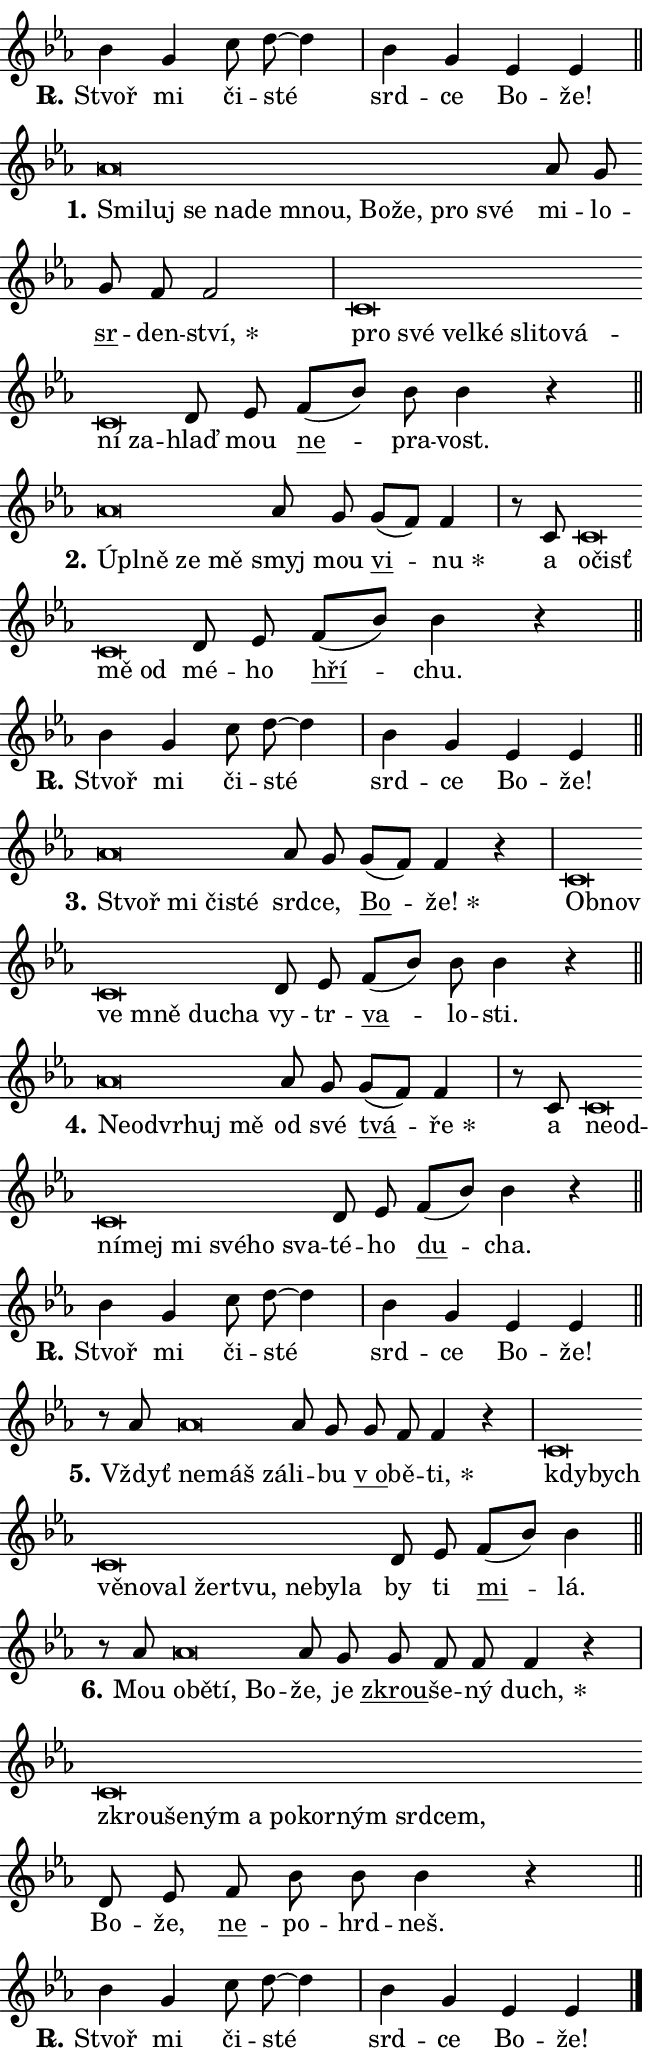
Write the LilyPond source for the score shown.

\version "2.24.0"
\header { tagline = "" }
\paper {
  indent = 0\cm
  top-margin = 0\cm
  right-margin = 0.13\cm % to fit lyric hyphens
  bottom-margin = 0\cm
  left-margin = 0\cm
  paper-width = 11\cm
  page-breaking = #ly:one-page-breaking
  system-system-spacing.basic-distance = #11
  score-system-spacing.basic-distance = #11
  ragged-last = ##f
}


%% Author: Thomas Morley
%% https://lists.gnu.org/archive/html/lilypond-user/2020-05/msg00002.html
#(define (line-position grob)
"Returns position of @var[grob} in current system:
   @code{'start}, if at first time-step
   @code{'end}, if at last time-step
   @code{'middle} otherwise
"
  (let* ((col (ly:item-get-column grob))
         (ln (ly:grob-object col 'left-neighbor))
         (rn (ly:grob-object col 'right-neighbor))
         (col-to-check-left (if (ly:grob? ln) ln col))
         (col-to-check-right (if (ly:grob? rn) rn col))
         (break-dir-left
           (and
             (ly:grob-property col-to-check-left 'non-musical #f)
             (ly:item-break-dir col-to-check-left)))
         (break-dir-right
           (and
             (ly:grob-property col-to-check-right 'non-musical #f)
             (ly:item-break-dir col-to-check-right))))
        (cond ((eqv? 1 break-dir-left) 'start)
              ((eqv? -1 break-dir-right) 'end)
              (else 'middle))))

#(define (tranparent-at-line-position vctor)
  (lambda (grob)
  "Relying on @code{line-position} select the relevant enry from @var{vctor}.
Used to determine transparency,"
    (case (line-position grob)
      ((end) (not (vector-ref vctor 0)))
      ((middle) (not (vector-ref vctor 1)))
      ((start) (not (vector-ref vctor 2))))))

noteHeadBreakVisibility =
#(define-music-function (break-visibility)(vector?)
"Makes @code{NoteHead}s transparent relying on @var{break-visibility}"
#{
  \override NoteHead.transparent =
    #(tranparent-at-line-position break-visibility)
#})

#(define delete-ledgers-for-transparent-note-heads
  (lambda (grob)
    "Reads whether a @code{NoteHead} is transparent.
If so this @code{NoteHead} is removed from @code{'note-heads} from
@var{grob}, which is supposed to be @code{LedgerLineSpanner}.
As a result ledgers are not printed for this @code{NoteHead}"
    (let* ((nhds-array (ly:grob-object grob 'note-heads))
           (nhds-list
             (if (ly:grob-array? nhds-array)
                 (ly:grob-array->list nhds-array)
                 '()))
           ;; Relies on the transparent-property being done before
           ;; Staff.LedgerLineSpanner.after-line-breaking is executed.
           ;; This is fragile ...
           (to-keep
             (remove
               (lambda (nhd)
                 (ly:grob-property nhd 'transparent #f))
               nhds-list)))
      ;; TODO find a better method to iterate over grob-arrays, similiar
      ;; to filter/remove etc for lists
      ;; For now rebuilt from scratch
      (set! (ly:grob-object grob 'note-heads)  '())
      (for-each
        (lambda (nhd)
          (ly:pointer-group-interface::add-grob grob 'note-heads nhd))
        to-keep))))

squashNotes = {
  \override NoteHead.X-extent = #'(-0.2 . 0.2)
  \override NoteHead.Y-extent = #'(-0.75 . 0)
  \override NoteHead.stencil =
    #(lambda (grob)
       (let ((pos (ly:grob-property grob 'staff-position)))
         (begin
           (if (< pos -7) (display "ERROR: Lower brevis then expected\n") (display ""))
           (if (<= pos -6) ly:text-interface::print ly:note-head::print))))
}
unSquashNotes = {
  \revert NoteHead.X-extent
  \revert NoteHead.Y-extent
  \revert NoteHead.stencil
}

hideNotes = \noteHeadBreakVisibility #begin-of-line-visible
unHideNotes = \noteHeadBreakVisibility #all-visible

% work-around for resetting accidentals
% https://lilypond.org/doc/v2.23/Documentation/notation/displaying-rhythms#unmetered-music
cadenzaMeasure = {
  \cadenzaOff
  \partial 1024 s1024
  \cadenzaOn
}

#(define-markup-command (accent layout props text) (markup?)
  "Underline accented syllable"
  (interpret-markup layout props
    #{\markup \override #'(offset . 4.3) \underline { #text }#}))

responsum = \markup \concat {
  "R" \hspace #-1.05 \path #0.1 #'((moveto 0 0.07) (lineto 0.9 0.8)) \hspace #0.05 "."
}

spaceSize = #0.6828661417322834 % exact space size for TeX Gyre Schola

\layout {
  \context {
    \Staff
    \remove "Time_signature_engraver"
    \override LedgerLineSpanner.after-line-breaking = #delete-ledgers-for-transparent-note-heads
  }
  \context {
    \Lyrics {
      \override LyricSpace.minimum-distance = \spaceSize
      \override LyricText.font-name = #"TeX Gyre Schola"
      \override LyricText.font-size = 1
      \override StanzaNumber.font-name = #"TeX Gyre Schola Bold"
      \override StanzaNumber.font-size = 1
    }
  }
  \context {
    \Score 
    \override NoteHead.text =
      #(lambda (grob) 
        (let ((pos (ly:grob-property grob 'staff-position)))
          #{\markup {
            \combine
              \halign #-0.55 \raise #(if (= pos -6) 0 0.5) \override #'(thickness . 2) \draw-line #'(3.2 . 0)
              \musicglyph "noteheads.sM1"
          }#}))
  }
}

% magnetic-lyrics.ily
%
%   written by
%     Jean Abou Samra <jean@abou-samra.fr>
%     Werner Lemberg <wl@gnu.org>
%
%   adapted by
%     Jiri Hon <jiri.hon@gmail.com>
%
% Version 2022-Apr-15

% https://www.mail-archive.com/lilypond-user@gnu.org/msg149350.html

#(define (Left_hyphen_pointer_engraver context)
   "Collect syllable-hyphen-syllable occurrences in lyrics and store
them in properties.  This engraver only looks to the left.  For
example, if the lyrics input is @code{foo -- bar}, it does the
following.

@itemize @bullet
@item
Set the @code{text} property of the @code{LyricHyphen} grob between
@q{foo} and @q{bar} to @code{foo}.

@item
Set the @code{left-hyphen} property of the @code{LyricText} grob with
text @q{foo} to the @code{LyricHyphen} grob between @q{foo} and
@q{bar}.
@end itemize

Use this auxiliary engraver in combination with the
@code{lyric-@/text::@/apply-@/magnetic-@/offset!} hook."
   (let ((hyphen #f)
         (text #f))
     (make-engraver
      (acknowledgers
       ((lyric-syllable-interface engraver grob source-engraver)
        (set! text grob)))
      (end-acknowledgers
       ((lyric-hyphen-interface engraver grob source-engraver)
        ;(when (not (grob::has-interface grob 'lyric-space-interface))
          (set! hyphen grob)));)
      ((stop-translation-timestep engraver)
       (when (and text hyphen)
         (ly:grob-set-object! text 'left-hyphen hyphen))
       (set! text #f)
       (set! hyphen #f)))))

#(define (lyric-text::apply-magnetic-offset! grob)
   "If the space between two syllables is less than the value in
property @code{LyricText@/.details@/.squash-threshold}, move the right
syllable to the left so that it gets concatenated with the left
syllable.

Use this function as a hook for
@code{LyricText@/.after-@/line-@/breaking} if the
@code{Left_@/hyphen_@/pointer_@/engraver} is active."
   (let ((hyphen (ly:grob-object grob 'left-hyphen #f)))
     (when hyphen
       (let ((left-text (ly:spanner-bound hyphen LEFT)))
         (when (grob::has-interface left-text 'lyric-syllable-interface)
           (let* ((common (ly:grob-common-refpoint grob left-text X))
                  (this-x-ext (ly:grob-extent grob common X))
                  (left-x-ext
                   (begin
                     ;; Trigger magnetism for left-text.
                     (ly:grob-property left-text 'after-line-breaking)
                     (ly:grob-extent left-text common X)))
                  ;; `delta` is the gap width between two syllables.
                  (delta (- (interval-start this-x-ext)
                            (interval-end left-x-ext)))
                  (details (ly:grob-property grob 'details))
                  (threshold (assoc-get 'squash-threshold details 0.2)))
             (when (< delta threshold)
               (let* (;; We have to manipulate the input text so that
                      ;; ligatures crossing syllable boundaries are not
                      ;; disabled.  For languages based on the Latin
                      ;; script this is essentially a beautification.
                      ;; However, for non-Western scripts it can be a
                      ;; necessity.
                      (lt (ly:grob-property left-text 'text))
                      (rt (ly:grob-property grob 'text))
                      (is-space (grob::has-interface hyphen 'lyric-space-interface))
                      (space (if is-space " " ""))
                      (extra-delta (if is-space spaceSize 0))
                      ;; Append new syllable.
                      (ltrt-space (if (and (string? lt) (string? rt))
                                (string-append lt space rt)
                                (make-concat-markup (list lt space rt))))
                      ;; Right-align `ltrt` to the right side.
                      (ltrt-space-markup (grob-interpret-markup
                               grob
                               (make-translate-markup
                                (cons (interval-length this-x-ext) 0)
                                (make-right-align-markup ltrt-space)))))
                 (begin
                   ;; Don't print `left-text`.
                   (ly:grob-set-property! left-text 'stencil #f)
                   ;; Set text and stencil (which holds all collected
                   ;; syllables so far) and shift it to the left.
                   (ly:grob-set-property! grob 'text ltrt-space)
                   (ly:grob-set-property! grob 'stencil ltrt-space-markup)
                   (ly:grob-translate-axis! grob (- (- delta extra-delta)) X))))))))))


#(define (lyric-hyphen::displace-bounds-first grob)
   ;; Make very sure this callback isn't triggered too early.
   (let ((left (ly:spanner-bound grob LEFT))
         (right (ly:spanner-bound grob RIGHT)))
     (ly:grob-property left 'after-line-breaking)
     (ly:grob-property right 'after-line-breaking)
     (ly:lyric-hyphen::print grob)))

squashThreshold = #0.4

\layout {
  \context {
    \Lyrics
    \consists #Left_hyphen_pointer_engraver
    \override LyricText.after-line-breaking =
      #lyric-text::apply-magnetic-offset!
    \override LyricHyphen.stencil = #lyric-hyphen::displace-bounds-first
    \override LyricText.details.squash-threshold = \squashThreshold
    \override LyricHyphen.minimum-distance = 0
    \override LyricHyphen.minimum-length = \squashThreshold
  }
}

squashText = \override LyricText.details.squash-threshold = 9999
unSquashText = \override LyricText.details.squash-threshold = \squashThreshold

leftText = \override LyricText.self-alignment-X = #LEFT
unLeftText = \revert LyricText.self-alignment-X

starOffset = #(lambda (grob) 
                (let ((x_offset (ly:self-alignment-interface::aligned-on-x-parent grob)))
                  (if (= x_offset 0) 0 (+ x_offset 1.2))))

star = #(define-music-function (syllable)(string?)
"Append star separator at the end of a syllable"
#{
  \once \override LyricText.X-offset = #starOffset
  \lyricmode { \markup {
    #syllable
    \override #'((font-name . "TeX Gyre Schola Bold")) \hspace #0.2 \lower #0.65 \larger "*"
  } }
#})

starAccent = #(define-music-function (syllable)(string?)
"Append star separator at the end of a syllable and make accent"
#{
  \once \override LyricText.X-offset = #starOffset
  \lyricmode { \markup {
    \accent #syllable
    \override #'((font-name . "TeX Gyre Schola Bold")) \hspace #0.2 \lower #0.65 \larger "*"
  } }
#})

breath = #(define-music-function (syllable)(string?)
"Append breathing indicator at the end of a syllable"
#{
  \lyricmode { \markup { #syllable "+" } }
#})

optionalBreath = #(define-music-function (syllable)(string?)
"Append optional breathing indicator at the end of a syllable"
#{
  \lyricmode { \markup { #syllable "(+)" } }
#})


\score {
    <<
        \new Voice = "melody" { \cadenzaOn \key es \major \relative { bes'4 g c8 d8~ 4 \cadenzaMeasure \bar "|" bes4 g \bar "" es es \cadenzaMeasure \bar "||" \break } }
        \new Lyrics \lyricsto "melody" { \lyricmode { \set stanza = \responsum
Stvoř mi či -- sté srd -- ce Bo -- že! } }
    >>
    \layout {}
}

\score {
    <<
        \new Voice = "melody" { \cadenzaOn \key es \major \relative { \squashNotes as'\breve*1/16 \hideNotes \breve*1/16 \bar "" \breve*1/16 \bar "" \breve*1/16 \bar "" \breve*1/16 \bar "" \breve*1/16 \bar "" \breve*1/16 \bar "" \breve*1/16 \bar "" \breve*1/16 \breve*1/16 \bar "" \unHideNotes \unSquashNotes as8 g \bar "" g f f2 \cadenzaMeasure \bar "|" \squashNotes c\breve*1/16 \hideNotes \breve*1/16 \bar "" \breve*1/16 \bar "" \breve*1/16 \bar "" \breve*1/16 \bar "" \breve*1/16 \bar "" \breve*1/16 \bar "" \breve*1/16 \breve*1/16 \bar "" \unHideNotes \unSquashNotes d8 es \bar "" f[( bes)] bes bes4 r \cadenzaMeasure \bar "||" \break } }
        \new Lyrics \lyricsto "melody" { \lyricmode { \set stanza = "1."
\leftText Smi -- \squashText luj se na -- de mnou, Bo -- že, pro své \unLeftText \unSquashText mi -- lo -- \markup \accent sr -- den -- \star ství, \leftText pro \squashText své vel -- ké sli -- to -- vá -- ní za -- \unLeftText \unSquashText hlaď mou \markup \accent ne -- pra -- vost. } }
    >>
    \layout {}
}

\score {
    <<
        \new Voice = "melody" { \cadenzaOn \key es \major \relative { \squashNotes as'\breve*1/16 \hideNotes \breve*1/16 \bar "" \breve*1/16 \breve*1/16 \bar "" \unHideNotes \unSquashNotes as8 g \bar "" g[( f)] f4 \cadenzaMeasure \bar "|" r8 c \squashNotes c\breve*1/16 \hideNotes \breve*1/16 \bar "" \breve*1/16 \breve*1/16 \bar "" \unHideNotes \unSquashNotes d8 es \bar "" f[( bes)] bes4 r \cadenzaMeasure \bar "||" \break } }
        \new Lyrics \lyricsto "melody" { \lyricmode { \set stanza = "2."
\leftText Úpl -- \squashText ně ze mě \unLeftText \unSquashText smyj mou \markup \accent vi -- \star nu a \leftText o -- \squashText čisť mě od \unLeftText \unSquashText mé -- ho \markup \accent hří -- chu. } }
    >>
    \layout {}
}

\score {
    <<
        \new Voice = "melody" { \cadenzaOn \key es \major \relative { bes'4 g c8 d8~ 4 \cadenzaMeasure \bar "|" bes4 g \bar "" es es \cadenzaMeasure \bar "||" \break } }
        \new Lyrics \lyricsto "melody" { \lyricmode { \set stanza = \responsum
Stvoř mi či -- sté srd -- ce Bo -- že! } }
    >>
    \layout {}
}

\score {
    <<
        \new Voice = "melody" { \cadenzaOn \key es \major \relative { \squashNotes as'\breve*1/16 \hideNotes \breve*1/16 \bar "" \breve*1/16 \breve*1/16 \bar "" \unHideNotes \unSquashNotes as8 g \bar "" g[( f)] f4 r \cadenzaMeasure \bar "|" \squashNotes c\breve*1/16 \hideNotes \breve*1/16 \bar "" \breve*1/16 \bar "" \breve*1/16 \bar "" \breve*1/16 \breve*1/16 \bar "" \unHideNotes \unSquashNotes d8 es \bar "" f[( bes)] bes bes4 r \cadenzaMeasure \bar "||" \break } }
        \new Lyrics \lyricsto "melody" { \lyricmode { \set stanza = "3."
\leftText Stvoř \squashText mi či -- sté \unLeftText \unSquashText srd -- ce, \markup \accent Bo -- \star že! \leftText Ob -- \squashText nov ve mně du -- cha \unLeftText \unSquashText vy -- tr -- \markup \accent va -- lo -- sti. } }
    >>
    \layout {}
}

\score {
    <<
        \new Voice = "melody" { \cadenzaOn \key es \major \relative { \squashNotes as'\breve*1/16 \hideNotes \breve*1/16 \bar "" \breve*1/16 \bar "" \breve*1/16 \breve*1/16 \bar "" \unHideNotes \unSquashNotes as8 g \bar "" g[( f)] f4 \cadenzaMeasure \bar "|" r8 c \squashNotes c\breve*1/16 \hideNotes \breve*1/16 \bar "" \breve*1/16 \bar "" \breve*1/16 \bar "" \breve*1/16 \bar "" \breve*1/16 \bar "" \breve*1/16 \breve*1/16 \bar "" \unHideNotes \unSquashNotes d8 es \bar "" f[( bes)] bes4 r \cadenzaMeasure \bar "||" \break } }
        \new Lyrics \lyricsto "melody" { \lyricmode { \set stanza = "4."
\leftText Ne -- \squashText od -- vr -- huj mě \unLeftText \unSquashText od své \markup \accent tvá -- \star ře a \leftText ne -- \squashText od -- ní -- mej mi své -- ho sva -- \unLeftText \unSquashText té -- ho \markup \accent du -- cha. } }
    >>
    \layout {}
}

\score {
    <<
        \new Voice = "melody" { \cadenzaOn \key es \major \relative { bes'4 g c8 d8~ 4 \cadenzaMeasure \bar "|" bes4 g \bar "" es es \cadenzaMeasure \bar "||" \break } }
        \new Lyrics \lyricsto "melody" { \lyricmode { \set stanza = \responsum
Stvoř mi či -- sté srd -- ce Bo -- že! } }
    >>
    \layout {}
}

\score {
    <<
        \new Voice = "melody" { \cadenzaOn \key es \major \relative { r8 as' \squashNotes as\breve*1/16 \hideNotes \breve*1/16 \breve*1/16 \bar "" \unHideNotes \unSquashNotes as8 g \bar "" g f f4 r \cadenzaMeasure \bar "|" \squashNotes c\breve*1/16 \hideNotes \breve*1/16 \bar "" \breve*1/16 \bar "" \breve*1/16 \bar "" \breve*1/16 \bar "" \breve*1/16 \bar "" \breve*1/16 \bar "" \breve*1/16 \bar "" \breve*1/16 \breve*1/16 \bar "" \unHideNotes \unSquashNotes d8 es \bar "" f[( bes)] bes4 \cadenzaMeasure \bar "||" \break } }
        \new Lyrics \lyricsto "melody" { \lyricmode { \set stanza = "5."
Vždyť \leftText ne -- \squashText máš zá -- \unLeftText \unSquashText li -- bu \markup \accent "v o" -- bě -- \star ti, \leftText kdy -- \squashText bych vě -- no -- val žer -- tvu, ne -- by -- la \unLeftText \unSquashText by ti \markup \accent mi -- lá. } }
    >>
    \layout {}
}

\score {
    <<
        \new Voice = "melody" { \cadenzaOn \key es \major \relative { r8 as' \squashNotes as\breve*1/16 \hideNotes \breve*1/16 \bar "" \breve*1/16 \breve*1/16 \bar "" \unHideNotes \unSquashNotes as8 g \bar "" g f f f4 r \cadenzaMeasure \bar "|" \squashNotes c\breve*1/16 \hideNotes \breve*1/16 \bar "" \breve*1/16 \bar "" \breve*1/16 \bar "" \breve*1/16 \bar "" \breve*1/16 \bar "" \breve*1/16 \bar "" \breve*1/16 \breve*1/16 \bar "" \unHideNotes \unSquashNotes d8 es \bar "" f bes bes bes4 r \cadenzaMeasure \bar "||" \break } }
        \new Lyrics \lyricsto "melody" { \lyricmode { \set stanza = "6."
Mou \leftText o -- \squashText bě -- tí, Bo -- \unLeftText \unSquashText že, je \markup \accent zkrou -- še -- ný \star duch, \leftText zkrou -- \squashText še -- ným a po -- kor -- ným srd -- cem, \unLeftText \unSquashText Bo -- že, \markup \accent ne -- po -- hrd -- neš. } }
    >>
    \layout {}
}

\score {
    <<
        \new Voice = "melody" { \cadenzaOn \key es \major \relative { bes'4 g c8 d8~ 4 \cadenzaMeasure \bar "|" bes4 g \bar "" es es \cadenzaMeasure \bar "||" \break } \bar "|." }
        \new Lyrics \lyricsto "melody" { \lyricmode { \set stanza = \responsum
Stvoř mi či -- sté srd -- ce Bo -- že! } }
    >>
    \layout {}
}
